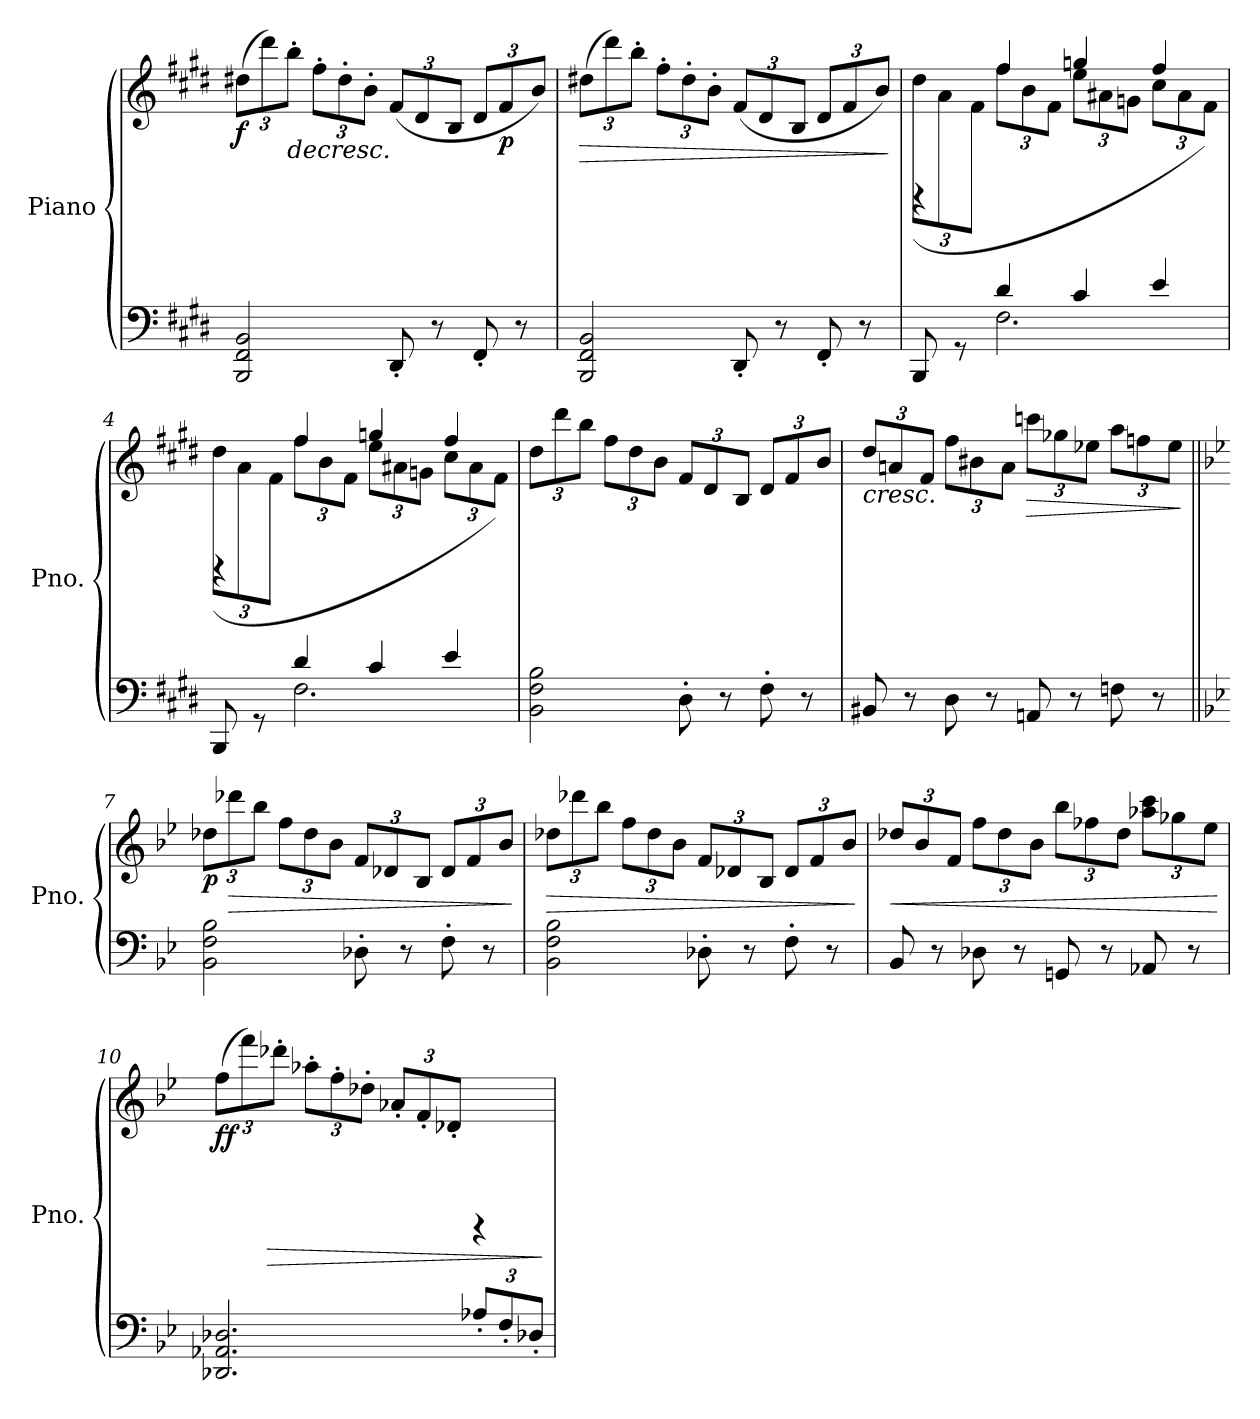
**kern	**kern	**dynam
*part1	*part1	*part1
*staff2	*staff1	*staff1/2
*I"Piano	*	*
*I'Pno.	*	*
*clefF4	*clefG2	*
*k[f#c#g#d#]	*k[f#c#g#d#]	*
*	*Xbrackettup	*
=1	=1	=1
!	!	!LO:DY:b
2BBB/ 2FF#/ 2BB/	(12dd#X\L	f
.	12ddd#\)	.
!	!	!LO:HP:b
.	12bb'\J	>
.	12ff#'\L	.
.	12dd#'\	.
.	12b'\J	.
8DD#'/	(12f#/L	.
.	12d#/	.
8r	.	.
.	12B/J	.
8FF#'/	12d#/L	.
!	!	!LO:DY:b
.	12f#/	p
8r	.	.
.	12b/J)	.
.	.	]
=2	=2	=2
!	!	!LO:HP:b
2BBB/ 2FF#/ 2BB/	(12dd#X\L	>
.	12ddd#\)	.
.	12bb'\J	.
.	12ff#'\L	.
.	12dd#'\	.
.	12b'\J	.
8DD#'/	(12f#/L	.
.	12d#/	.
8r	.	.
.	12B/J	.
8FF#'/	12d#/L	.
.	12f#/	.
8r	.	.
.	12b/J)	.
.	.	]
=3	=3	=3
*^	*^	*
8BBB/	4ryy	4rCC	(12dd#\L	.
.	.	.	12a\	.
8rGG	.	.	.	.
.	.	.	12f#\J	.
4d#/	2.F#\	4ff#/	12ff#\L	.
.	.	.	12b\	.
.	.	.	12f#\J	.
4c#/	.	4ggn/	12ee\L	.
.	.	.	12a#X\	.
.	.	.	12gn\J	.
4e/	.	4ff#/	12cc#\L	.
.	.	.	12a#\	.
.	.	.	12f#\J)	.
!!LO:LB:g=z	!!
=4	=4	=4	=4	=4
8BBB/	4ryy	4rCC	(12dd#\L	.
.	.	.	12a\	.
8rGG	.	.	.	.
.	.	.	12f#\J	.
4d#/	2.F#\	4ff#/	12ff#\L	.
.	.	.	12b\	.
.	.	.	12f#\J	.
4c#/	.	4ggn/	12ee\L	.
.	.	.	12a#X\	.
.	.	.	12gn\J	.
4e/	.	4ff#/	12cc#\L	.
.	.	.	12a#\	.
.	.	.	12f#\J)	.
*v	*v	*	*	*
=5	=5	=5	=5
!	!LO:TX:a:t=come sopra	!	!
*	*v	*v	*
2BB\ 2F#\ 2B\	12dd#\L	.
.	12ddd#\	.
.	12bb\J	.
.	12ff#\L	.
.	12dd#\	.
.	12b\J	.
8D#'\	12f#/L	.
.	12d#/	.
8r	.	.
.	12B/J	.
8F#'\	12d#/L	.
.	12f#/	.
8r	.	.
.	12b/J	.
=6	=6	=6
!	!	!LO:HP:b
8BB#X/	12dd#/L	<
.	12an/	.
8r	.	.
.	12f#/J	.
8D#\	12ff#\L	.
.	12b#X\	.
8r	.	.
.	12a\J	.
!	!	!LO:HP:b
8AAn/	12cccn\L	>
.	12gg-X\	.
8r	.	.
.	12ee-X\J	.
8Fn\	12aa\L	.
.	12ffn\	.
8r	.	.
.	12ee-\J	.
.	.	[ ]
!!LO:LB:g=z
=7||	=7||	=7||
*k[b-e-]	*k[b-e-]	*
!	!	!LO:DY:b
2BB-\ 2F\ 2B-\	12dd-X\L	p
!	!	!LO:HP:b
.	12ddd-X\	>
.	12bb-\J	.
.	12ff\L	.
.	12dd-\	.
.	12b-\J	.
8D-X'\	12f/L	.
.	12d-X/	.
8r	.	.
.	12B-/J	.
8F'\	12d-/L	.
.	12f/	.
8r	.	.
.	12b-/J	.
.	.	]
=8	=8	=8
!	!	!LO:HP:b
2BB-\ 2F\ 2B-\	12dd-X\L	>
.	12ddd-X\	.
.	12bb-\J	.
.	12ff\L	.
.	12dd-\	.
.	12b-\J	.
8D-X'\	12f/L	.
.	12d-X/	.
8r	.	.
.	12B-/J	.
8F'\	12d-/L	.
.	12f/	.
8r	.	.
.	12b-/J	.
.	.	]
=9	=9	=9
!	!	!LO:HP:b
8BB-/	12dd-X/L	<
.	12b-/	.
8r	.	.
.	12f/J	.
8D-X\	12ff\L	.
.	12dd-\	.
8r	.	.
.	12b-\J	.
8GGn/	12bb-\L	.
.	12ff-X\	.
8r	.	.
.	12dd-\J	.
8AA-X/	12aa-X\ 12ccc\L	.
.	12gg-X\	.
8r	.	.
.	12ee-\J	.
.	.	[
!!LO:LB:g=z
=10	=10	=10
!	!	!LO:DY:b
2.DD-X/ 2.AA-X/ 2.D-X/	(12ff\L	ff
.	12fff\)	.
!	!	!LO:HP:b
.	12ddd-X'\J	>
.	12aa-X'\L	.
.	12ff'\	.
.	12dd-X'\J	.
.	12a-X'/L	.
.	12f'/	.
.	12d-X'/J	.
*Xbrackettup	*	*
12A-X'/L	4rFFF	.
12F'/	.	.
12D-X'/J	.	.
.	.	]
=	=	=
*-	*-	*-
